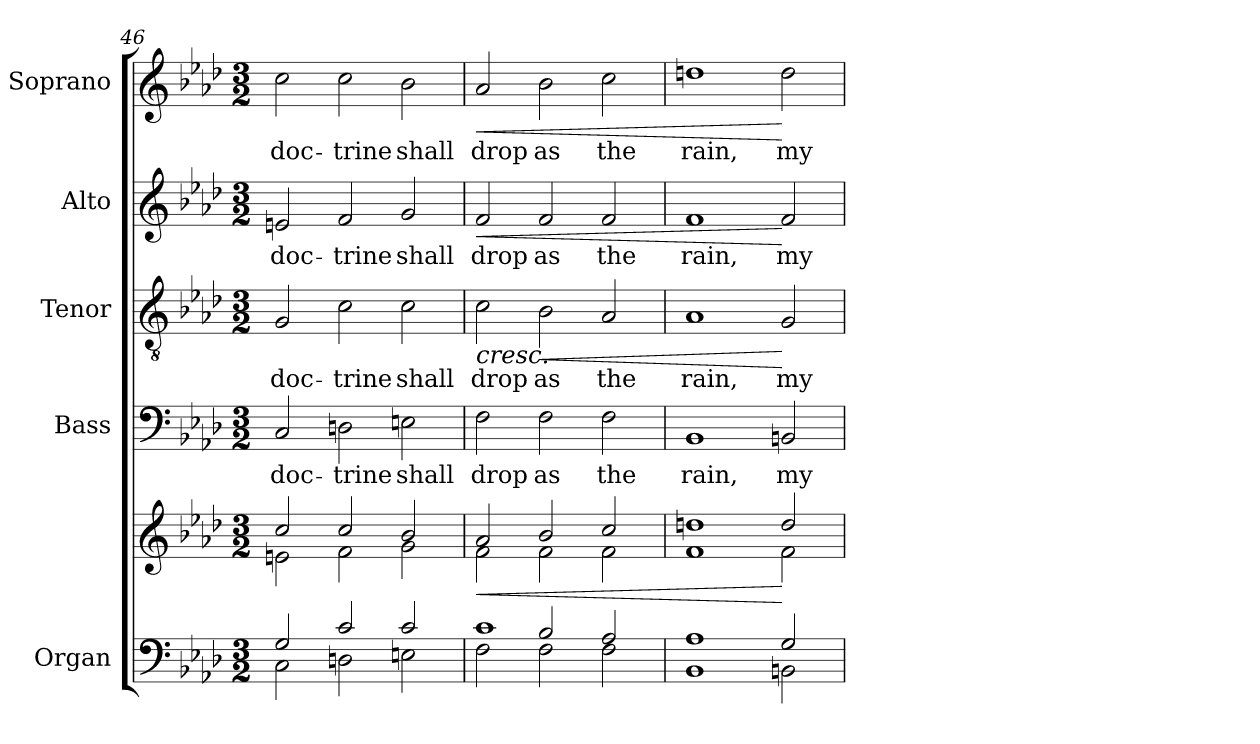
**kern	**kern	**dynam	**kern	**text	**kern	**text	**dynam	**kern	**text	**dynam	**kern	**text	**dynam
*part5	*part5	*part5	*part4	*part4	*part3	*part3	*part3	*part2	*part2	*part2	*part1	*part1	*part1
*staff6	*staff5	*staff5/6	*staff4	*staff4	*staff3	*staff3	*staff3	*staff2	*staff2	*staff2	*staff1	*staff1	*staff1
*I"Organ	*	*	*I"Bass	*	*I"Tenor	*	*	*I"Alto	*	*	*I"Soprano	*	*
*I'Org.	*	*	*I'B.	*	*I'T.	*	*	*I'A.	*	*	*I'S.	*	*
!!LO:PB:g=z
*clefF4	*clefG2	*	*clefF4	*	*clefGv2	*	*	*clefG2	*	*	*clefG2	*	*
*	*	*	*	*	*ITrd7c12	*	*	*	*	*	*	*	*
*k[b-e-a-d-]	*k[b-e-a-d-]	*	*k[b-e-a-d-]	*	*k[b-e-a-d-]	*	*	*k[b-e-a-d-]	*	*	*k[b-e-a-d-]	*	*
*A-:	*A-:	*	*A-:	*	*A-:	*	*	*A-:	*	*	*A-:	*	*
*M3/2	*M3/2	*	*M3/2	*	*M3/2	*	*	*M3/2	*	*	*M3/2	*	*
=46	=46	=46	=46	=46	=46	=46	=46	=46	=46	=46	=46	=46	=46
*^	*^	*	*	*	*	*	*	*	*	*	*	*	*
!	!	!	!	!	!	!LO:LY:b:color=#000000	!	!	!	!	!	!	!	!	!
!	!	!	!	!	!	!	!	!LO:LY:b:color=#000000	!	!	!	!	!	!	!
!	!	!	!	!	!	!	!	!	!	!	!LO:LY:b:color=#000000	!	!	!	!
!	!	!	!	!	!	!	!	!	!	!	!	!	!	!LO:LY:b:color=#000000	!
2Gi/	2Ci\	2cci/	2eni\	.	2Ci/	doc-	2GGi/	doc-	.	2eni/	doc-	.	2cci\	doc-	.
!	!	!	!	!	!	!LO:LY:b:color=#000000	!	!	!	!	!	!	!	!	!
!	!	!	!	!	!	!	!	!LO:LY:b:color=#000000	!	!	!	!	!	!	!
!	!	!	!	!	!	!	!	!	!	!	!LO:LY:b:color=#000000	!	!	!	!
!	!	!	!	!	!	!	!	!	!	!	!	!	!	!LO:LY:b:color=#000000	!
2ci/	2Dni\	2cci/	2fi\	.	2Dni\	-trine	2Ci\	-trine	.	2fi/	-trine	.	2cci\	-trine	.
!	!	!	!	!	!	!LO:LY:b:color=#000000	!	!	!	!	!	!	!	!	!
!	!	!	!	!	!	!	!	!LO:LY:b:color=#000000	!	!	!	!	!	!	!
!	!	!	!	!	!	!	!	!	!	!	!LO:LY:b:color=#000000	!	!	!	!
!	!	!	!	!	!	!	!	!	!	!	!	!	!	!LO:LY:b:color=#000000	!
2ci/	2Eni\	2b-i/	2gi\	.	2Eni\	shall	2Ci\	shall	.	2gi/	shall	.	2b-i\	shall	.
=47	=47	=47	=47	=47	=47	=47	=47	=47	=47	=47	=47	=47	=47	=47	=47
*	*^	*	*	*	*	*	*	*	*	*	*	*	*	*	*
!	!	!	!	!	!LO:HP:b	!	!	!	!	!	!	!	!	!	!	!
!	!	!	!	!	!	!	!LO:LY:b:color=#000000	!	!	!	!	!	!	!	!	!
!	!	!	!	!	!	!	!	!	!LO:LY:b:color=#000000	!LO:HP:b	!	!	!	!	!	!
!	!	!	!	!	!	!	!	!	!	!	!	!LO:LY:b:color=#000000	!LO:HP:b	!	!	!
!	!	!	!	!	!	!	!	!	!	!	!	!	!	!	!LO:LY:b:color=#000000	!LO:HP:b
1ci	2Fi\	2ryy	2a-i/	2fi\	<	2Fi\	drop	2Ci\	drop	<	2fi/	drop	<	2a-i/	drop	<
!	!	!	!	!	!	!	!LO:LY:b:color=#000000	!	!	!	!	!	!	!	!	!
!	!	!	!	!	!	!	!	!	!LO:LY:b:color=#000000	!LO:HP:b	!	!	!	!	!	!
!	!	!	!	!	!	!	!	!	!	!	!	!LO:LY:b:color=#000000	!	!	!	!
!	!	!	!	!	!	!	!	!	!	!	!	!	!	!	!LO:LY:b:color=#000000	!
.	2Fi\	2B-i/	2b-i/	2fi\	.	2Fi\	as	2BB-i\	as	<	2fi/	as	.	2b-i\	as	.
!	!	!	!	!	!	!	!LO:LY:b:color=#000000	!	!	!	!	!	!	!	!	!
!	!	!	!	!	!	!	!	!	!LO:LY:b:color=#000000	!	!	!	!	!	!	!
!	!	!	!	!	!	!	!	!	!	!	!	!LO:LY:b:color=#000000	!	!	!	!
!	!	!	!	!	!	!	!	!	!	!	!	!	!	!	!LO:LY:b:color=#000000	!
2ryy	2Fi\	2A-i/	2cci/	2fi\	.	2Fi\	the	2AA-i/	the	.	2fi/	the	.	2cci\	the	.
*	*v	*v	*	*	*	*	*	*	*	*	*	*	*	*	*	*
=48	=48	=48	=48	=48	=48	=48	=48	=48	=48	=48	=48	=48	=48	=48	=48
*	*^	*	*	*	*	*	*	*	*	*	*	*	*	*	*
!	!	!	!	!	!	!	!LO:LY:b:color=#000000	!	!	!	!	!	!	!	!	!
*	*v	*v	*	*	*	*	*	*	*	*	*	*	*	*	*	*
*	*^	*	*	*	*	*	*	*	*	*	*	*	*	*	*
!	!	!	!	!	!	!	!	!	!LO:LY:b:color=#000000	!	!	!	!	!	!	!
*	*v	*v	*	*	*	*	*	*	*	*	*	*	*	*	*	*
*	*^	*	*	*	*	*	*	*	*	*	*	*	*	*	*
!	!	!	!	!	!	!	!	!	!	!	!	!LO:LY:b:color=#000000	!	!	!	!
*	*v	*v	*	*	*	*	*	*	*	*	*	*	*	*	*	*
*	*^	*	*	*	*	*	*	*	*	*	*	*	*	*	*
!	!	!	!	!	!	!	!	!	!	!	!	!	!	!	!LO:LY:b:color=#000000	!
*	*v	*v	*	*	*	*	*	*	*	*	*	*	*	*	*	*
1BB-i 1A-i	1ryy	1fi 1ddni	1ryy	.	1BB-i	rain,	1AA-i	rain,	.	1fi	rain,	.	1ddni	rain,	.
!	!	!	!	!	!	!LO:LY:b:color=#000000	!	!	!	!	!	!	!	!	!
!	!	!	!	!	!	!	!	!LO:LY:b:color=#000000	!	!	!	!	!	!	!
!	!	!	!	!	!	!	!	!	!	!	!LO:LY:b:color=#000000	!	!	!	!
!	!	!	!	!	!	!	!	!	!	!	!	!	!	!LO:LY:b:color=#000000	!
2Gi/	2BBni\	2ddi/	2fi\	[	2BBni/	my	2GGi/	my	[ [	2fi/	my	[	2ddi\	my	[
*v	*v	*	*	*	*	*	*	*	*	*	*	*	*	*	*
*	*v	*v	*	*	*	*	*	*	*	*	*	*	*	*
=	=	=	=	=	=	=	=	=	=	=	=	=	=
*-	*-	*-	*-	*-	*-	*-	*-	*-	*-	*-	*-	*-	*-
